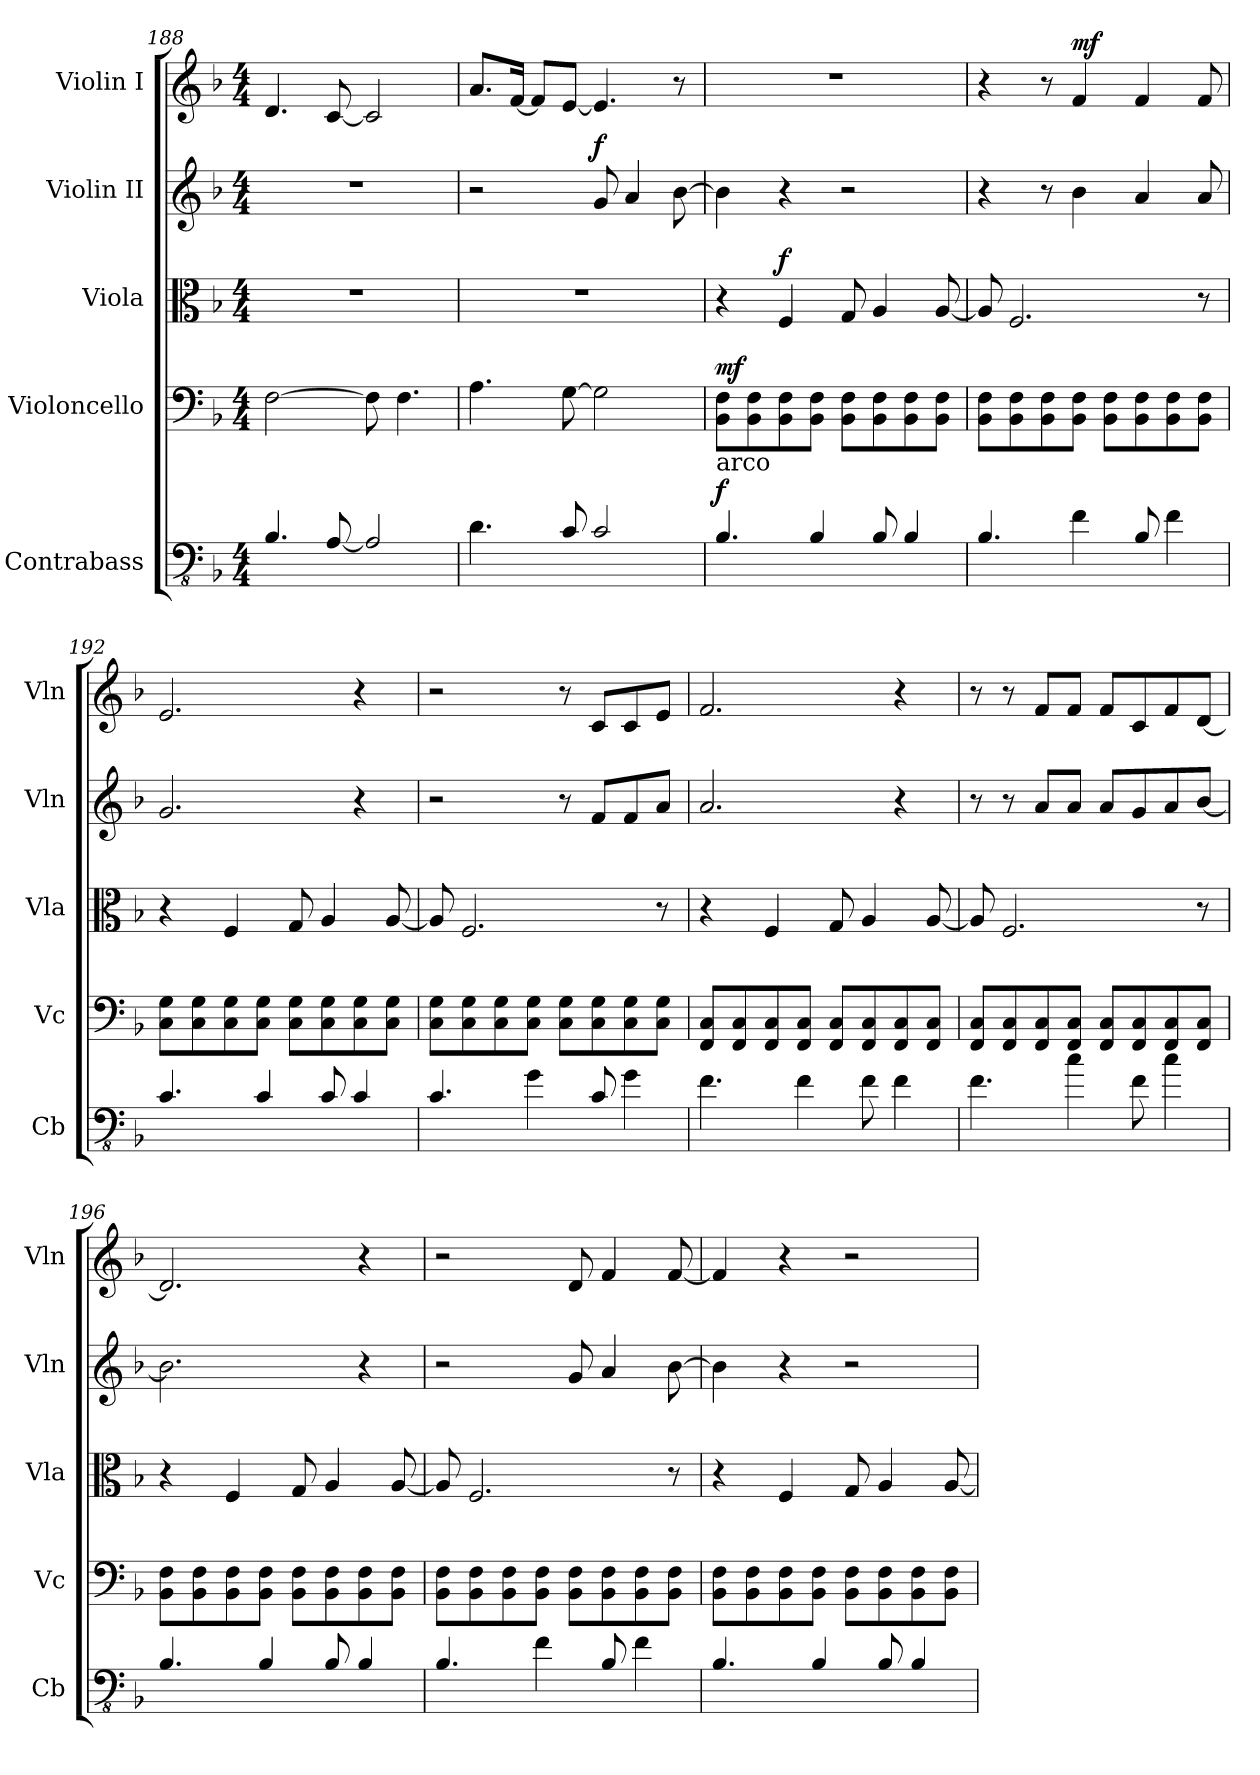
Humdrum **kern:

**kern	**dynam	**kern	**dynam	**kern	**dynam	**kern	**dynam	**kern	**dynam
*part5	*part5	*part4	*part4	*part3	*part3	*part2	*part2	*part1	*part1
*staff5	*staff5	*staff4	*staff4	*staff3	*staff3	*staff2	*staff2	*staff1	*staff1
*I"Contrabass	*	*I"Violoncello	*	*I"Viola	*	*I"Violin II	*	*I"Violin I	*
*I'Cb	*	*I'Vc	*	*I'Vla	*	*I'Vln	*	*I'Vln	*
*clefFv4	*	*clefF4	*	*clefC3	*	*clefG2	*	*clefG2	*
*ITrd7c12	*	*	*	*	*	*	*	*	*
*k[b-]	*	*k[b-]	*	*k[b-]	*	*k[b-]	*	*k[b-]	*
*M4/4	*	*M4/4	*	*M4/4	*	*M4/4	*	*M4/4	*
=188	=188	=188	=188	=188	=188	=188	=188	=188	=188
4.BBB-/	.	[2F\	.	1r	.	1r	.	4.d/	.
[8AAA/	.	.	.	.	.	.	.	[8c/	.
2AAA/]	.	8F\]	.	.	.	.	.	2c/]	.
.	.	4.F\	.	.	.	.	.	.	.
!!LO:LB:g=z
=189	=189	=189	=189	=189	=189	=189	=189	=189	=189
4.DD\	.	4.A\	.	1r	.	2r	.	8.a/L	.
.	.	.	.	.	.	.	.	[16f/Jk	.
.	.	.	.	.	.	.	.	8f/L]	.
8CC/	.	[8G\	.	.	.	.	.	[8e/J	.
!	!	!	!	!	!	!	!LO:DY:a	!	!
2CC/	.	2G\]	.	.	.	8g/	f	4.e/]	.
.	.	.	.	.	.	4a/	.	.	.
.	.	.	.	.	.	[8b-\	.	8r	.
=190	=190	=190	=190	=190	=190	=190	=190	=190	=190
!LO:TX:a:t=arco	!	!	!	!	!	!	!	!	!
!	!LO:DY:a	!	!LO:DY:a	!	!	!	!	!	!
4.BBB-/	f	8BB-\ 8F\L	mf	4r	.	4b-\]	.	1r	.
.	.	8BB-\ 8F\	.	.	.	.	.	.	.
!	!	!	!	!	!LO:DY:a	!	!	!	!
.	.	8BB-\ 8F\	.	4F/	f	4r	.	.	.
4BBB-/	.	8BB-\ 8F\J	.	.	.	.	.	.	.
.	.	8BB-\ 8F\L	.	8G/	.	2r	.	.	.
8BBB-/	.	8BB-\ 8F\	.	4A/	.	.	.	.	.
4BBB-/	.	8BB-\ 8F\	.	.	.	.	.	.	.
.	.	8BB-\ 8F\J	.	[8A/	.	.	.	.	.
=191	=191	=191	=191	=191	=191	=191	=191	=191	=191
4.BBB-/	.	8BB-\ 8F\L	.	8A/]	.	4r	.	4r	.
.	.	8BB-\ 8F\	.	2.F/	.	.	.	.	.
.	.	8BB-\ 8F\	.	.	.	8r	.	8r	.
!	!	!	!	!	!	!	!	!	!LO:DY:a
4FF\	.	8BB-\ 8F\J	.	.	.	4b-\	.	4f/	mf
.	.	8BB-\ 8F\L	.	.	.	.	.	.	.
8BBB-/	.	8BB-\ 8F\	.	.	.	4a/	.	4f/	.
4FF\	.	8BB-\ 8F\	.	.	.	.	.	.	.
.	.	8BB-\ 8F\J	.	8r	.	8a/	.	8f/	.
=192	=192	=192	=192	=192	=192	=192	=192	=192	=192
4.CC/	.	8C\ 8G\L	.	4r	.	2.g/	.	2.e/	.
.	.	8C\ 8G\	.	.	.	.	.	.	.
.	.	8C\ 8G\	.	4F/	.	.	.	.	.
4CC/	.	8C\ 8G\J	.	.	.	.	.	.	.
.	.	8C\ 8G\L	.	8G/	.	.	.	.	.
8CC/	.	8C\ 8G\	.	4A/	.	.	.	.	.
4CC/	.	8C\ 8G\	.	.	.	4r	.	4r	.
.	.	8C\ 8G\J	.	[8A/	.	.	.	.	.
!!LO:PB:g=z
=193	=193	=193	=193	=193	=193	=193	=193	=193	=193
4.CC/	.	8C\ 8G\L	.	8A/]	.	2r	.	2r	.
.	.	8C\ 8G\	.	2.F/	.	.	.	.	.
.	.	8C\ 8G\	.	.	.	.	.	.	.
4GG\	.	8C\ 8G\J	.	.	.	.	.	.	.
.	.	8C\ 8G\L	.	.	.	8r	.	8r	.
8CC/	.	8C\ 8G\	.	.	.	8f/L	.	8c/L	.
4GG\	.	8C\ 8G\	.	.	.	8f/	.	8c/	.
.	.	8C\ 8G\J	.	8r	.	8a/J	.	8e/J	.
=194	=194	=194	=194	=194	=194	=194	=194	=194	=194
4.FF\	.	8FF/ 8C/L	.	4r	.	2.a/	.	2.f/	.
.	.	8FF/ 8C/	.	.	.	.	.	.	.
.	.	8FF/ 8C/	.	4F/	.	.	.	.	.
4FF\	.	8FF/ 8C/J	.	.	.	.	.	.	.
.	.	8FF/ 8C/L	.	8G/	.	.	.	.	.
8FF\	.	8FF/ 8C/	.	4A/	.	.	.	.	.
4FF\	.	8FF/ 8C/	.	.	.	4r	.	4r	.
.	.	8FF/ 8C/J	.	[8A/	.	.	.	.	.
=195	=195	=195	=195	=195	=195	=195	=195	=195	=195
4.FF\	.	8FF/ 8C/L	.	8A/]	.	8r	.	8r	.
.	.	8FF/ 8C/	.	2.F/	.	8r	.	8r	.
.	.	8FF/ 8C/	.	.	.	8a/L	.	8f/L	.
4C\	.	8FF/ 8C/J	.	.	.	8a/J	.	8f/J	.
.	.	8FF/ 8C/L	.	.	.	8a/L	.	8f/L	.
8FF\	.	8FF/ 8C/	.	.	.	8g/	.	8c/	.
4C\	.	8FF/ 8C/	.	.	.	8a/	.	8f/	.
.	.	8FF/ 8C/J	.	8r	.	[8b-/J	.	[8d/J	.
=196	=196	=196	=196	=196	=196	=196	=196	=196	=196
4.BBB-/	.	8BB-\ 8F\L	.	4r	.	2.b-\]	.	2.d/]	.
.	.	8BB-\ 8F\	.	.	.	.	.	.	.
.	.	8BB-\ 8F\	.	4F/	.	.	.	.	.
4BBB-/	.	8BB-\ 8F\J	.	.	.	.	.	.	.
.	.	8BB-\ 8F\L	.	8G/	.	.	.	.	.
8BBB-/	.	8BB-\ 8F\	.	4A/	.	.	.	.	.
4BBB-/	.	8BB-\ 8F\	.	.	.	4r	.	4r	.
.	.	8BB-\ 8F\J	.	[8A/	.	.	.	.	.
!!LO:LB:g=z
=197	=197	=197	=197	=197	=197	=197	=197	=197	=197
4.BBB-/	.	8BB-\ 8F\L	.	8A/]	.	2r	.	2r	.
.	.	8BB-\ 8F\	.	2.F/	.	.	.	.	.
.	.	8BB-\ 8F\	.	.	.	.	.	.	.
4FF\	.	8BB-\ 8F\J	.	.	.	.	.	.	.
.	.	8BB-\ 8F\L	.	.	.	8g/	.	8d/	.
8BBB-/	.	8BB-\ 8F\	.	.	.	4a/	.	4f/	.
4FF\	.	8BB-\ 8F\	.	.	.	.	.	.	.
.	.	8BB-\ 8F\J	.	8r	.	[8b-\	.	[8f/	.
=198	=198	=198	=198	=198	=198	=198	=198	=198	=198
4.BBB-/	.	8BB-\ 8F\L	.	4r	.	4b-\]	.	4f/]	.
.	.	8BB-\ 8F\	.	.	.	.	.	.	.
.	.	8BB-\ 8F\	.	4F/	.	4r	.	4r	.
4BBB-/	.	8BB-\ 8F\J	.	.	.	.	.	.	.
.	.	8BB-\ 8F\L	.	8G/	.	2r	.	2r	.
8BBB-/	.	8BB-\ 8F\	.	4A/	.	.	.	.	.
4BBB-/	.	8BB-\ 8F\	.	.	.	.	.	.	.
.	.	8BB-\ 8F\J	.	[8A/	.	.	.	.	.
=	=	=	=	=	=	=	=	=	=
*-	*-	*-	*-	*-	*-	*-	*-	*-	*-
